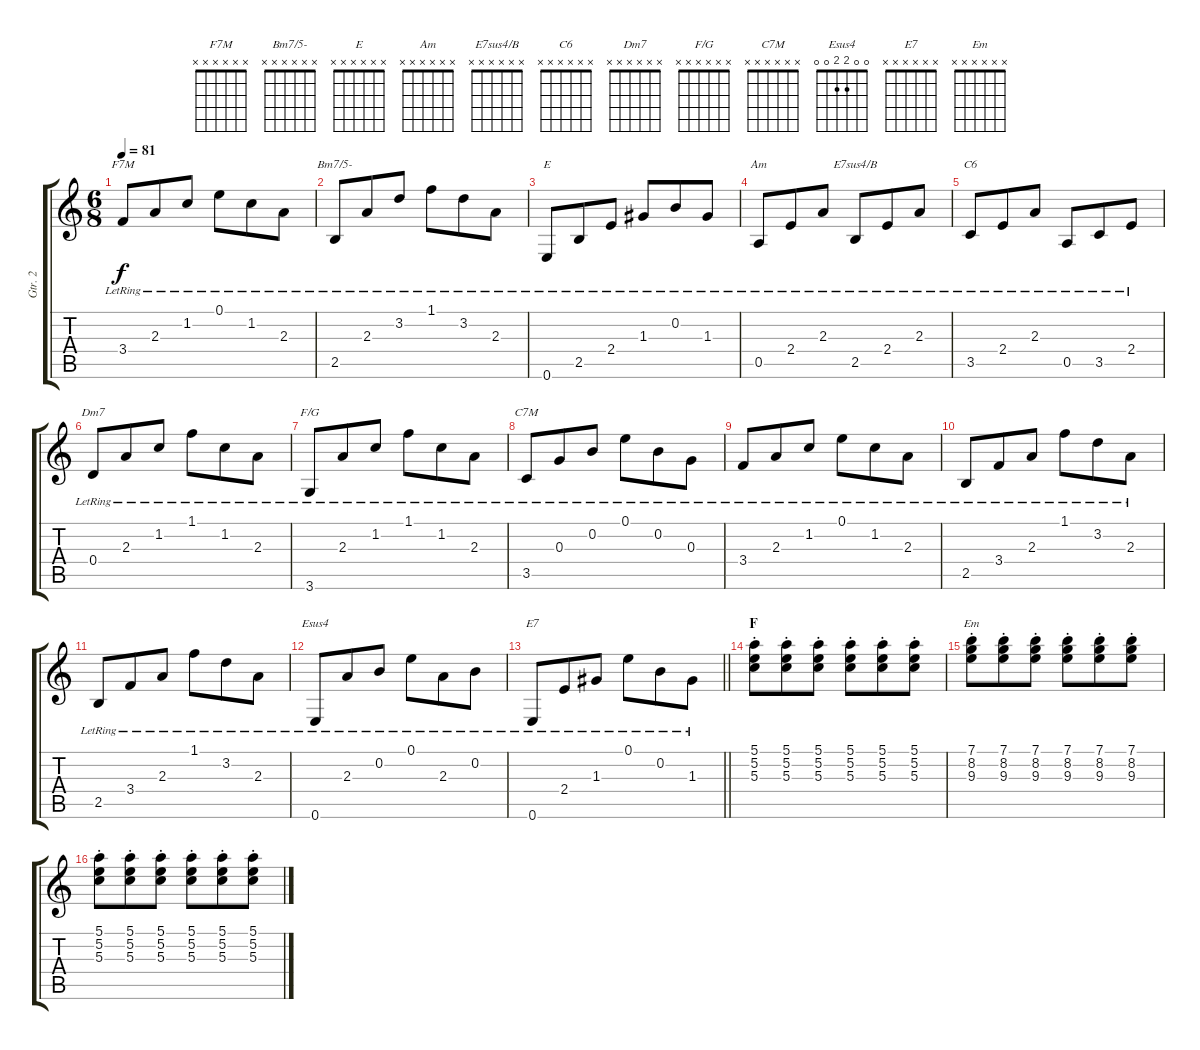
\track ("Gtr. 2" "Gtr. 2") {instrument electricguitarclean}
\staff {score tabs}
\tuning (E4 B3 G3 D3 A2 E2) {hide}
\chord ("F7M" x x x x x x)
\chord ("Bm7/5-" x x x x x x)
\chord ("E" x x x x x x)
\chord ("Am" x x x x x x)
\chord ("E7sus4/B" x x x x x x)
\chord ("C6" x x x x x x)
\chord ("Dm7" x x x x x x)
\chord ("F/G" x x x x x x)
\chord ("C7M" x x x x x x)
\chord ("Esus4" 0 0 2 2 0 0)
\chord ("E7" x x x x x x)
\chord ("Em" x x x x x x)
\ts (6 8)
\tempo 81
\clef g2
\ks c
3.4{lr}.8{ch "F7M" dy f} 2.3{lr}.8 1.2{lr}.8 0.1{lr}.8 1.2{lr}.8 2.3{lr}.8 |
2.5{lr}.8{ch "Bm7/5-"} 2.3{lr}.8 3.2{lr}.8 1.1{lr}.8 3.2{lr}.8 2.3{lr}.8 |
0.6{lr}.8{ch "E"} 2.5{lr}.8 2.4{lr}.8 1.3{lr}.8 0.2{lr}.8 1.3{lr}.8 |
0.5{lr}.8{ch "Am"} 2.4{lr}.8 2.3{lr}.8 2.5{lr}.8{ch "E7sus4/B"} 2.4{lr}.8 2.3{lr}.8 |
3.5{lr}.8{ch "C6"} 2.4{lr}.8 2.3{lr}.8 0.5{lr}.8 3.5{lr}.8 2.4{lr}.8 |
0.4{lr}.8{ch "Dm7"} 2.3{lr}.8 1.2{lr}.8 1.1{lr}.8 1.2{lr}.8 2.3{lr}.8 |
3.6{lr}.8{ch "F/G"} 2.3{lr}.8 1.2{lr}.8 1.1{lr}.8 1.2{lr}.8 2.3{lr}.8 |
3.5{lr}.8{ch "C7M"} 0.3{lr}.8 0.2{lr}.8 0.1{lr}.8 0.2{lr}.8 0.3{lr}.8 |
3.4{lr}.8 2.3{lr}.8 1.2{lr}.8 0.1{lr}.8 1.2{lr}.8 2.3{lr}.8 |
2.5{lr}.8 3.4{lr}.8 2.3{lr}.8 1.1{lr}.8 3.2{lr}.8 2.3{lr}.8 |
2.5{lr}.8 3.4{lr}.8 2.3{lr}.8 1.1{lr}.8 3.2{lr}.8 2.3{lr}.8 |
0.6{lr}.8{ch "Esus4"} 2.3{lr}.8 0.2{lr}.8 0.1{lr}.8 2.3{lr}.8 0.2{lr}.8 |
\barLineRight lightlight
0.6{lr}.8{ch "E7"} 2.4{lr}.8 1.3{lr}.8 0.1{lr}.8 0.2{lr}.8 1.3{lr}.8 |
\section ("" "F")
(5.1{st} 5.2{st} 5.3{st}).8 (5.1{st} 5.2{st} 5.3{st}).8 (5.1{st} 5.2{st} 5.3{st}).8 (5.1{st} 5.2{st} 5.3{st}).8 (5.1{st} 5.2{st} 5.3{st}).8 (5.1{st} 5.2{st} 5.3{st}).8 |
(7.1{st} 8.2{st} 9.3{st}).8{ch "Em"} (7.1{st} 8.2{st} 9.3{st}).8 (7.1{st} 8.2{st} 9.3{st}).8 (7.1{st} 8.2{st} 9.3{st}).8 (7.1{st} 8.2{st} 9.3{st}).8 (7.1{st} 8.2{st} 9.3{st}).8 |
(5.1{st} 5.2{st} 5.3{st}).8 (5.1{st} 5.2{st} 5.3{st}).8 (5.1{st} 5.2{st} 5.3{st}).8 (5.1{st} 5.2{st} 5.3{st}).8 (5.1{st} 5.2{st} 5.3{st}).8 (5.1{st} 5.2{st} 5.3{st}).8
